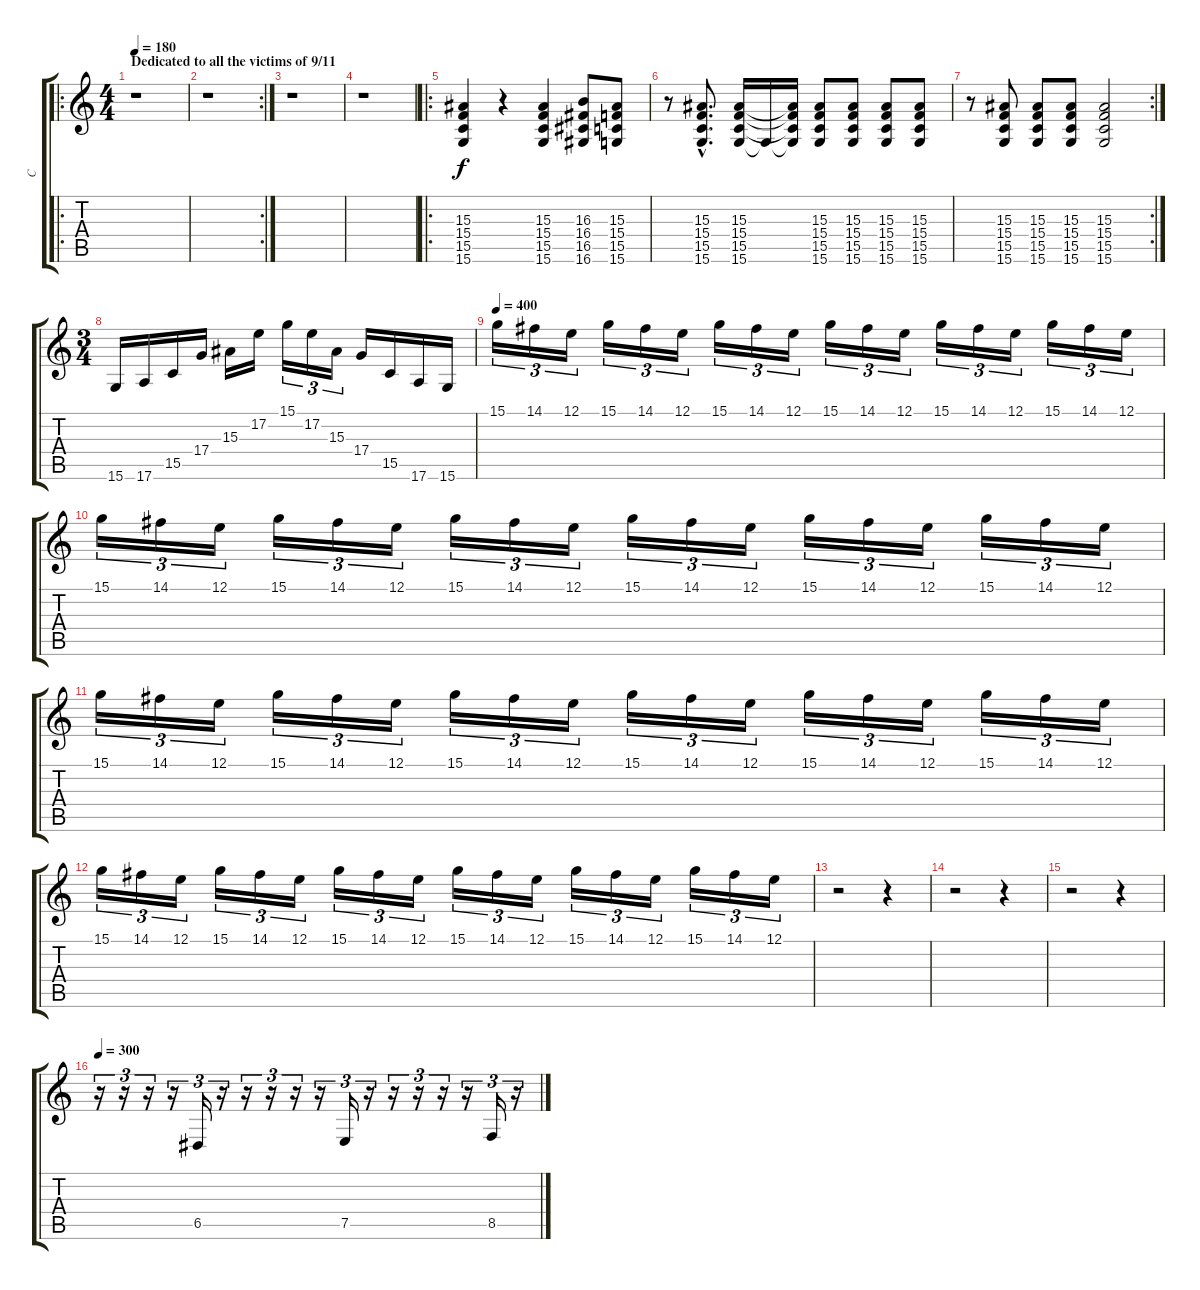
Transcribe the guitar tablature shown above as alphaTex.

\track ("C" "C") {instrument lead2sawtooth}
\staff {score tabs}
\tuning (E4 B3 G3 D3 A2 E2) {hide}
\ro
\ts (4 4)
\section ("" "Dedicated to all the victims of 9/11")
\tempo 180
\clef g2
\ks c
r.1{dy f instrument lead2sawtooth} |
\rc 2
r.1 |
r.1 |
r.1 |
\ro
(15.3 15.4 15.5 15.6).4 r.4 (15.3 15.4 15.5 15.6).4 (16.3 16.4 16.5 16.6).8 (15.3 15.4 15.5 15.6).8 |
r.8 (15.3{hac} 15.4{hac} 15.5{hac} 15.6{hac}).8{d} (15.3 15.4 15.5 15.6).16 15.6{t}.16 (15.3{t} 15.4{t} 15.5{t} 15.6{t}).16 (15.3 15.4 15.5 15.6).8 (15.3 15.4 15.5 15.6).8 (15.3 15.4 15.5 15.6).8 (15.3 15.4 15.5 15.6).8 |
\rc 2
r.8 (15.3 15.4 15.5 15.6).8 (15.3 15.4 15.5 15.6).8 (15.3 15.4 15.5 15.6).8 (15.3 15.4 15.5 15.6).2 |
\ts (3 4)
15.6.16 17.6.16 15.5.16 17.4.16 15.3.16 17.2.16 15.1.16{tu (3 2)} 17.2.16{tu (3 2)} 15.3.16{tu (3 2)} 17.4.16 15.5.16 17.6.16 15.6.16 |
\tempo 400
15.1.16{tu (3 2)} 14.1.16{tu (3 2)} 12.1.16{tu (3 2)} 15.1.16{tu (3 2)} 14.1.16{tu (3 2)} 12.1.16{tu (3 2)} 15.1.16{tu (3 2)} 14.1.16{tu (3 2)} 12.1.16{tu (3 2)} 15.1.16{tu (3 2)} 14.1.16{tu (3 2)} 12.1.16{tu (3 2)} 15.1.16{tu (3 2)} 14.1.16{tu (3 2)} 12.1.16{tu (3 2)} 15.1.16{tu (3 2)} 14.1.16{tu (3 2)} 12.1.16{tu (3 2)} |
15.1.16{tu (3 2)} 14.1.16{tu (3 2)} 12.1.16{tu (3 2)} 15.1.16{tu (3 2)} 14.1.16{tu (3 2)} 12.1.16{tu (3 2)} 15.1.16{tu (3 2)} 14.1.16{tu (3 2)} 12.1.16{tu (3 2)} 15.1.16{tu (3 2)} 14.1.16{tu (3 2)} 12.1.16{tu (3 2)} 15.1.16{tu (3 2)} 14.1.16{tu (3 2)} 12.1.16{tu (3 2)} 15.1.16{tu (3 2)} 14.1.16{tu (3 2)} 12.1.16{tu (3 2)} |
15.1.16{tu (3 2)} 14.1.16{tu (3 2)} 12.1.16{tu (3 2)} 15.1.16{tu (3 2)} 14.1.16{tu (3 2)} 12.1.16{tu (3 2)} 15.1.16{tu (3 2)} 14.1.16{tu (3 2)} 12.1.16{tu (3 2)} 15.1.16{tu (3 2)} 14.1.16{tu (3 2)} 12.1.16{tu (3 2)} 15.1.16{tu (3 2)} 14.1.16{tu (3 2)} 12.1.16{tu (3 2)} 15.1.16{tu (3 2)} 14.1.16{tu (3 2)} 12.1.16{tu (3 2)} |
15.1.16{tu (3 2)} 14.1.16{tu (3 2)} 12.1.16{tu (3 2)} 15.1.16{tu (3 2)} 14.1.16{tu (3 2)} 12.1.16{tu (3 2)} 15.1.16{tu (3 2)} 14.1.16{tu (3 2)} 12.1.16{tu (3 2)} 15.1.16{tu (3 2)} 14.1.16{tu (3 2)} 12.1.16{tu (3 2)} 15.1.16{tu (3 2)} 14.1.16{tu (3 2)} 12.1.16{tu (3 2)} 15.1.16{tu (3 2)} 14.1.16{tu (3 2)} 12.1.16{tu (3 2)} |
r.2 r.4 |
r.2 r.4 |
r.2 r.4 |
\tempo 2
\tempo 80
\tempo 300
r.16{tu (3 2)} r.16{tu (3 2)} r.16{tu (3 2)} r.16{tu (3 2)} 6.5.16{tu (3 2)} r.16{tu (3 2)} r.16{tu (3 2)} r.16{tu (3 2)} r.16{tu (3 2)} r.16{tu (3 2)} 7.5.16{tu (3 2)} r.16{tu (3 2)} r.16{tu (3 2)} r.16{tu (3 2)} r.16{tu (3 2)} r.16{tu (3 2)} 8.5.16{tu (3 2)} r.16{tu (3 2)}
